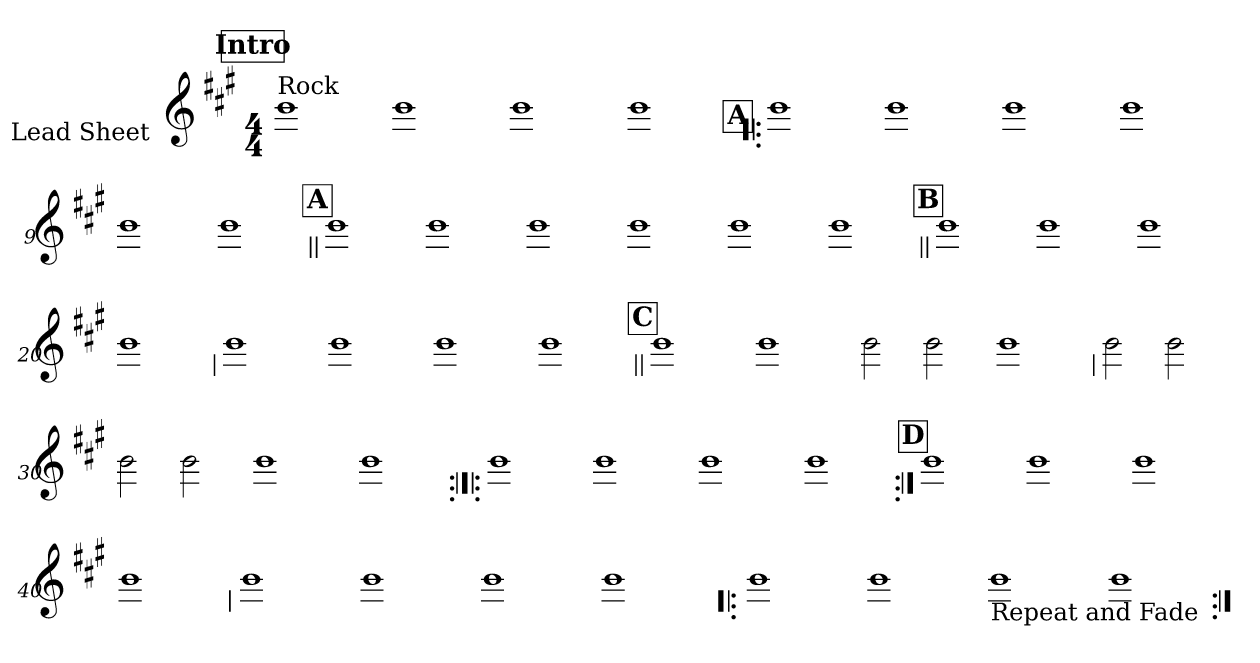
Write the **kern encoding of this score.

**kern
*part1
*staff1
*I"Lead Sheet
*stria0
*clefG2
*k[f#c#g#]
*A:
*M4/4
*MM170
!!LO:REH:place=s1:a:t=Intro
=1||
!LO:TX:a:t=Rock
1b
=2-
1b
=3-
1b
=4-
1b
!!LO:LB:g=z
!!LO:REH:place=s1:a:t=A
=5!|:
1b
=6-
1b
=7-
1b
=8-
1b
=9-
1b
=10-
1b
!!LO:LB:g=z
!!LO:REH:place=s1:a:t=A
=11||
1b
=12-
1b
=13-
1b
=14-
1b
=15-
1b
=16-
1b
!!LO:LB:g=z
!!LO:REH:place=s1:a:t=B
=17||
1b
=18-
1b
=19-
1b
=20-
1b
!!LO:LB:g=z
=21
1b
=22-
1b
=23-
1b
=24-
1b
!!LO:LB:g=z
!!LO:REH:place=s1:a:t=C
=25||
1b
=26-
1b
=27-
2b
2b
=28-
1b
!!LO:LB:g=z
=29
2b
2b
=30-
2b
2b
=31-
1b
=32-
1b
!!LO:LB:g=z
=33:|!|:
1b
=34-
1b
=35-
1b
=36-
1b
!!LO:LB:g=z
!!LO:REH:place=s1:a:t=D
=37:|!
1b
=38-
1b
=39-
1b
=40-
1b
!!LO:LB:g=z
=41
1b
=42-
1b
=43-
1b
=44-
1b
!!LO:LB:g=z
=45!|:
1b
=46-
1b
=47-
!LO:TX:b:t=Repeat and Fade
1b
=48-
1b
=:|!
*-
